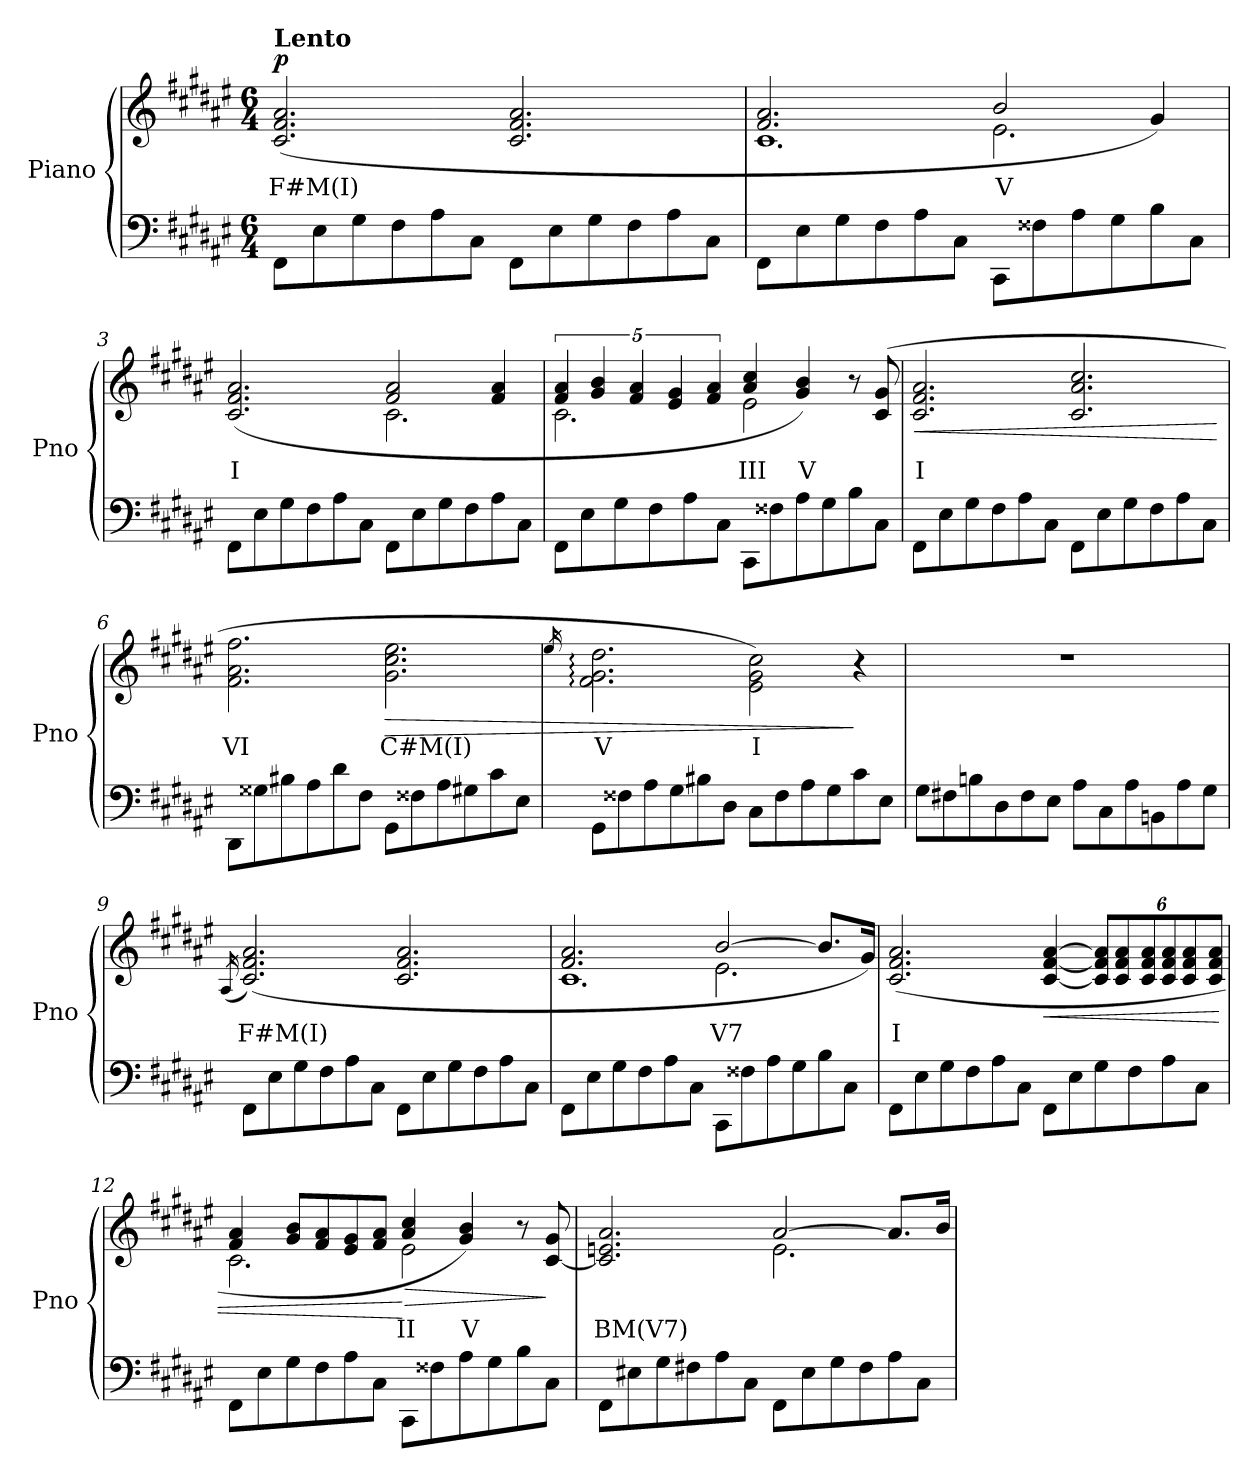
**kern	**kern	**text	**dynam
*part1	*part1	*part1	*part1
*staff2	*staff1	*staff1	*staff1/2
*I"Piano	*	*	*
*I'Pno	*	*	*
*clefF4	*clefG2	*	*
*k[f#c#g#d#a#e#]	*k[f#c#g#d#a#e#]	*	*
*M6/4	*M6/4	*	*
=1	=1	=1	=1
!	!LO:TX:a:B:t=Lento	!	!
!	!	!LO:LY:b	!LO:DY:b
8FF#\L	(>2.c#/ 2.f#/ 2.a#/	F#M(I)	p
8E#\	.	.	.
8G#\	.	.	.
8F#\	.	.	.
8A#\	.	.	.
8C#\J	.	.	.
8FF#\L	2.c#/ 2.f#/ 2.a#/	.	.
8E#\	.	.	.
8G#\	.	.	.
8F#\	.	.	.
8A#\	.	.	.
8C#\J	.	.	.
=2	=2	=2	=2
*	*^	*	*
*	*	*^	*	*
8FF#\L	2.f#/ 2.a#/	1.c#	2.ryy	.	.
8E#\	.	.	.	.	.
8G#\	.	.	.	.	.
8F#\	.	.	.	.	.
8A#\	.	.	.	.	.
8C#\J	.	.	.	.	.
!	!	!	!	!LO:LY:b	!
8CC#\L	2b/	.	2.e#\	V	.
8F##X\	.	.	.	.	.
8A#\	.	.	.	.	.
8G#\	.	.	.	.	.
8B\	4g#/)	.	.	.	.
8C#\J	.	.	.	.	.
*	*v	*v	*v	*	*
=3	=3	=3	=3
!	!	!LO:LY:b	!
*	*^	*	*
8FF#\L	(>2.c#/ 2.f#/ 2.a#/	2.ryy	I	.
8E#\	.	.	.	.
8G#\	.	.	.	.
8F#\	.	.	.	.
8A#\	.	.	.	.
8C#\J	.	.	.	.
8FF#\L	2f#/ 2a#/	2.c#\	.	.
8E#\	.	.	.	.
8G#\	.	.	.	.
8F#\	.	.	.	.
8A#\	4f#/ 4a#/	.	.	.
8C#\J	.	.	.	.
!!LO:LB:g=z	!!
=4	=4	=4	=4	=4
8FF#\L	20%3f#/ 20%3a#/	2.c#\	.	.
8E#\	.	.	.	.
.	20%3g#/ 20%3b/	.	.	.
8G#\	.	.	.	.
.	20%3f#/ 20%3a#/	.	.	.
8F#\	.	.	.	.
.	20%3e#/ 20%3g#/	.	.	.
8A#\	.	.	.	.
.	20%3f#/ 20%3a#/	.	.	.
8C#\J	.	.	.	.
!	!	!	!LO:LY:b	!
8CC#\L	4a#/ 4cc#/	2e#\	III	.
8F##X\	.	.	.	.
!	!	!	!LO:LY:b	!
8A#\	4g#/ 4b/)	.	V	.
8G#\	.	.	.	.
8B\	8r	4ryy	.	.
8C#\J	(>8c#/ 8g#/	.	.	.
*	*v	*v	*	*
=5	=5	=5	=5
!	!	!LO:LY:b	!LO:HP:b
8FF#\L	2.c#/ 2.f#/ 2.a#/	I	<
8E#\	.	.	.
8G#\	.	.	.
8F#\	.	.	.
8A#\	.	.	.
8C#\J	.	.	.
8FF#\L	2.c#/ 2.a#/ 2.cc#/	.	.
8E#\	.	.	.
8G#\	.	.	.
8F#\	.	.	.
8A#\	.	.	.
8C#\J	.	.	.
.	.	.	[
!!LO:LB:g=z
=6	=6	=6	=6
!	!	!LO:LY:b	!
8DD#\L	2.f#\ 2.a#\ 2.ff#\	VI	.
8G##X\	.	.	.
8B#X\	.	.	.
8A#\	.	.	.
8d#\	.	.	.
8F#\J	.	.	.
!	!	!LO:LY:b	!LO:HP:b
8GG#\L	2.g#\ 2.cc#\ 2.ee#\	C#M(I)	>
8F##X\	.	.	.
8A#\	.	.	.
8G#X\	.	.	.
8c#\	.	.	.
8E#\J	.	.	.
!!LO:LB:g=z
=7	=7	=7	=7
.	16qee#/	.	.
!	!	!LO:LY:b	!
8GG#\L	2.f#\: 2.g#\: 2.dd#\:	V	.
8F##X\	.	.	.
8A#\	.	.	.
8G#\	.	.	.
8B#X\	.	.	.
8D#\J	.	.	.
!	!	!LO:LY:b	!
8C#\L	2e#\ 2g#\ 2cc#\)	I	.
8F##\	.	.	.
8A#\	.	.	.
8G#\	.	.	.
8c#\	4r	.	]
8E#\J	.	.	.
=8	=8	=8	=8
8G#\L	1.r	.	.
8F#X\	.	.	.
8Bn\	.	.	.
8D#\	.	.	.
8F#\	.	.	.
8E#\J	.	.	.
8A#\L	.	.	.
8C#\	.	.	.
8A#\	.	.	.
8BBn\	.	.	.
8A#\	.	.	.
8G#\J	.	.	.
!!LO:PB:g=z
=9	=9	=9	=9
.	(>16qA#/	.	.
!	!	!LO:LY:b	!
8FF#\L	(>2.c#/ 2.f#/ 2.a#/)	F#M(I)	.
8E#\	.	.	.
8G#\	.	.	.
8F#\	.	.	.
8A#\	.	.	.
8C#\J	.	.	.
8FF#\L	2.c#/ 2.f#/ 2.a#/	.	.
8E#\	.	.	.
8G#\	.	.	.
8F#\	.	.	.
8A#\	.	.	.
8C#\J	.	.	.
!!LO:LB:g=z
=10	=10	=10	=10
*	*^	*	*
*	*	*^	*	*
8FF#\L	2.f#/ 2.a#/	1.c#	2.ryy	.	.
8E#\	.	.	.	.	.
8G#\	.	.	.	.	.
8F#\	.	.	.	.	.
8A#\	.	.	.	.	.
8C#\J	.	.	.	.	.
!	!	!	!	!LO:LY:b	!
8CC#\L	[2b/	.	2.e#\	V7	.
8F##X\	.	.	.	.	.
8A#\	.	.	.	.	.
8G#\	.	.	.	.	.
8B\	8.b/L]	.	.	.	.
8C#\J	.	.	.	.	.
.	16g#/Jk)	.	.	.	.
*	*v	*v	*v	*	*
=11	=11	=11	=11
!	!	!LO:LY:b	!
8FF#\L	(>2.c#/ 2.f#/ 2.a#/	I	.
8E#\	.	.	.
8G#\	.	.	.
8F#\	.	.	.
8A#\	.	.	.
8C#\J	.	.	.
!	!	!	!LO:HP:b
8FF#\L	[4c#/ [4f#/ [4a#/	.	<
8E#\	.	.	.
*	*Xbrackettup	*	*
8G#\	12c#/] 12f#/] 12a#/]L	.	.
.	12c#/ 12f#/ 12a#/	.	.
8F#\	.	.	.
.	12c#/ 12f#/ 12a#/	.	.
8A#\	12c#/ 12f#/ 12a#/	.	.
.	12c#/ 12f#/ 12a#/	.	.
8C#\J	.	.	.
.	12c#/ 12f#/ 12a#/J	.	.
!!LO:LB:g=z
=12	=12	=12	=12
*	*^	*	*
8FF#\L	4f#/ 4a#/	2.c#\	.	.
8E#\	.	.	.	.
8G#\	8g#/ 8b/L	.	.	.
8F#\	8f#/ 8a#/	.	.	.
8A#\	8e#/ 8g#/	.	.	.
8C#\J	8f#/ 8a#/J	.	.	.
!	!	!	!LO:LY:b	!LO:HP:n=1:b
8CC#\L	4a#/ 4cc#/	2e#\	II	[ >
8F##X\	.	.	.	.
!	!	!	!LO:LY:b	!
8A#\	4g#/ 4b/)	.	V	.
8G#\	.	.	.	.
8B\	8r	4ryy	.	.
8C#\J	[8c#/ 8g#/	.	.	]
!!LO:PB:g=z	!!
=13	=13	=13	=13	=13
!	!	!	!LO:LY:b	!
8FF#\L	2.c#/] 2.en/ 2.a#/	2.ryy	BM(V7)	.
8E#X\	.	.	.	.
8G#\	.	.	.	.
8F#X\	.	.	.	.
8A#\	.	.	.	.
8C#\J	.	.	.	.
8FF#\L	[2a#/	2.e\	.	.
8E#\	.	.	.	.
8G#\	.	.	.	.
8F#\	.	.	.	.
8A#\	8.a#/L]	.	.	.
8C#\J	.	.	.	.
.	16b/Jk	.	.	.
*	*v	*v	*	*
=	=	=	=
*-	*-	*-	*-
